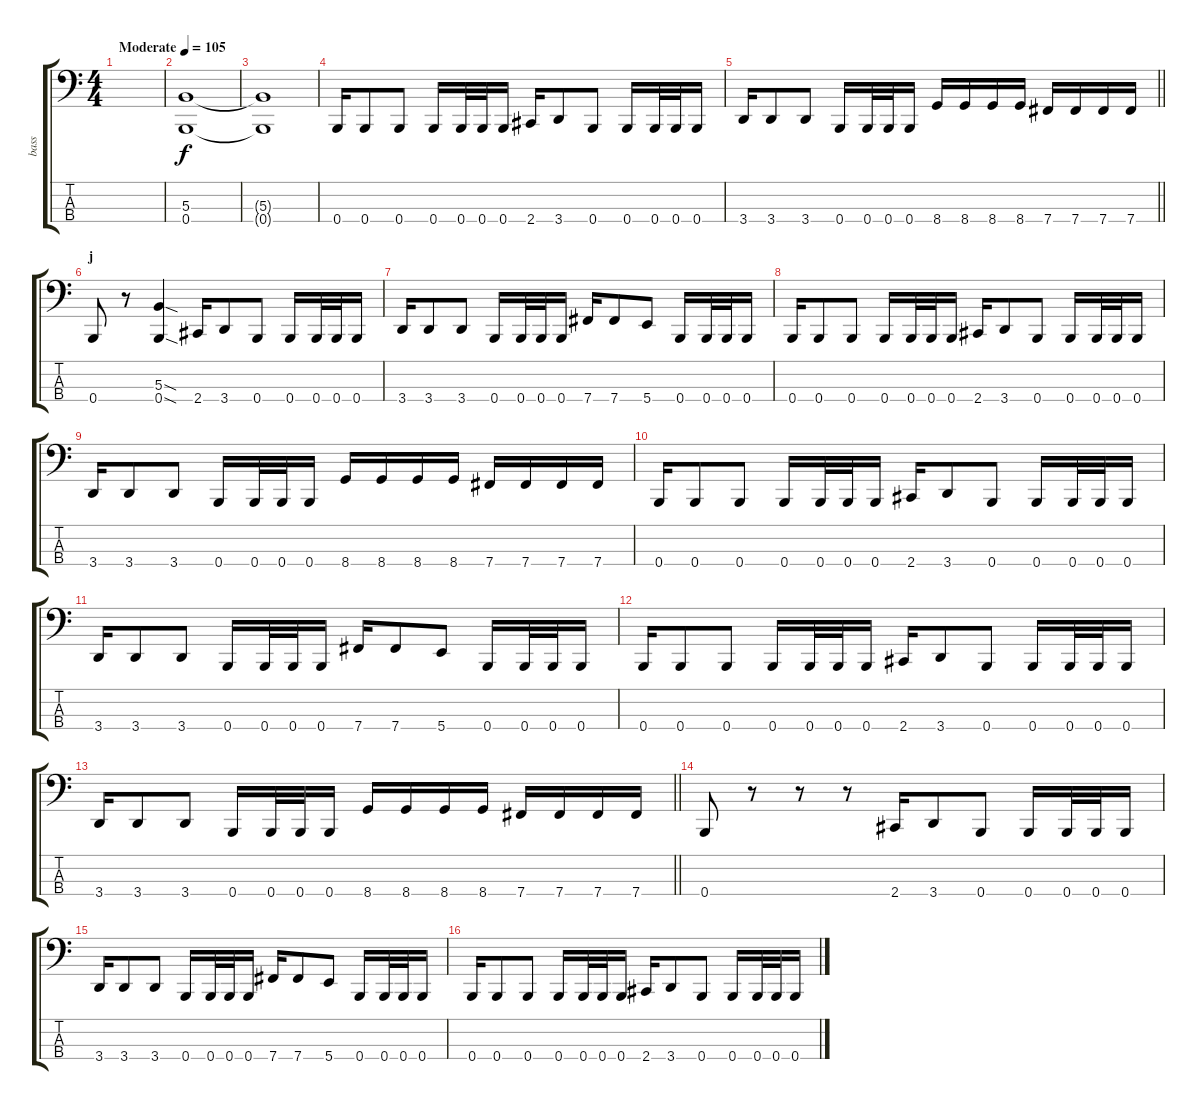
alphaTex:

\track ("bass" "bass") {instrument electricbasspick}
\staff {score tabs}
\tuning (E2 B1 Gb1 B0) {hide}
\ts (4 4)
\tempo (105 "Moderate")
\clef f4
\ks c
|
(5.3 0.4).1 |
(5.3{t} 0.4{t}).1 |
0.4.16 0.4.8 0.4.8 0.4.16 0.4.32 0.4.32 0.4.16 2.4.16 3.4.8 0.4.8 0.4.16 0.4.32 0.4.32 0.4.16 |
\barLineRight lightlight
3.4.16 3.4.8 3.4.8 0.4.16 0.4.32 0.4.32 0.4.16 8.4.16 8.4.16 8.4.16 8.4.16 7.4.16 7.4.16 7.4.16 7.4.16 |
\section ("" "j")
0.4.8 r.8 (5.3{sod} 0.4{sod}).4 2.4.16 3.4.8 0.4.8 0.4.16 0.4.32 0.4.32 0.4.16 |
3.4.16 3.4.8 3.4.8 0.4.16 0.4.32 0.4.32 0.4.16 7.4.16 7.4.8 5.4.8 0.4.16 0.4.32 0.4.32 0.4.16 |
0.4.16 0.4.8 0.4.8 0.4.16 0.4.32 0.4.32 0.4.16 2.4.16 3.4.8 0.4.8 0.4.16 0.4.32 0.4.32 0.4.16 |
3.4.16 3.4.8 3.4.8 0.4.16 0.4.32 0.4.32 0.4.16 8.4.16 8.4.16 8.4.16 8.4.16 7.4.16 7.4.16 7.4.16 7.4.16 |
0.4.16 0.4.8 0.4.8 0.4.16 0.4.32 0.4.32 0.4.16 2.4.16 3.4.8 0.4.8 0.4.16 0.4.32 0.4.32 0.4.16 |
3.4.16 3.4.8 3.4.8 0.4.16 0.4.32 0.4.32 0.4.16 7.4.16 7.4.8 5.4.8 0.4.16 0.4.32 0.4.32 0.4.16 |
0.4.16 0.4.8 0.4.8 0.4.16 0.4.32 0.4.32 0.4.16 2.4.16 3.4.8 0.4.8 0.4.16 0.4.32 0.4.32 0.4.16 |
\barLineRight lightlight
3.4.16 3.4.8 3.4.8 0.4.16 0.4.32 0.4.32 0.4.16 8.4.16 8.4.16 8.4.16 8.4.16 7.4.16 7.4.16 7.4.16 7.4.16 |
\section ("" "")
0.4.8 r.8 r.8 r.8 2.4.16 3.4.8 0.4.8 0.4.16 0.4.32 0.4.32 0.4.16 |
3.4.16 3.4.8 3.4.8 0.4.16 0.4.32 0.4.32 0.4.16 7.4.16 7.4.8 5.4.8 0.4.16 0.4.32 0.4.32 0.4.16 |
0.4.16 0.4.8 0.4.8 0.4.16 0.4.32 0.4.32 0.4.16 2.4.16 3.4.8 0.4.8 0.4.16 0.4.32 0.4.32 0.4.16
